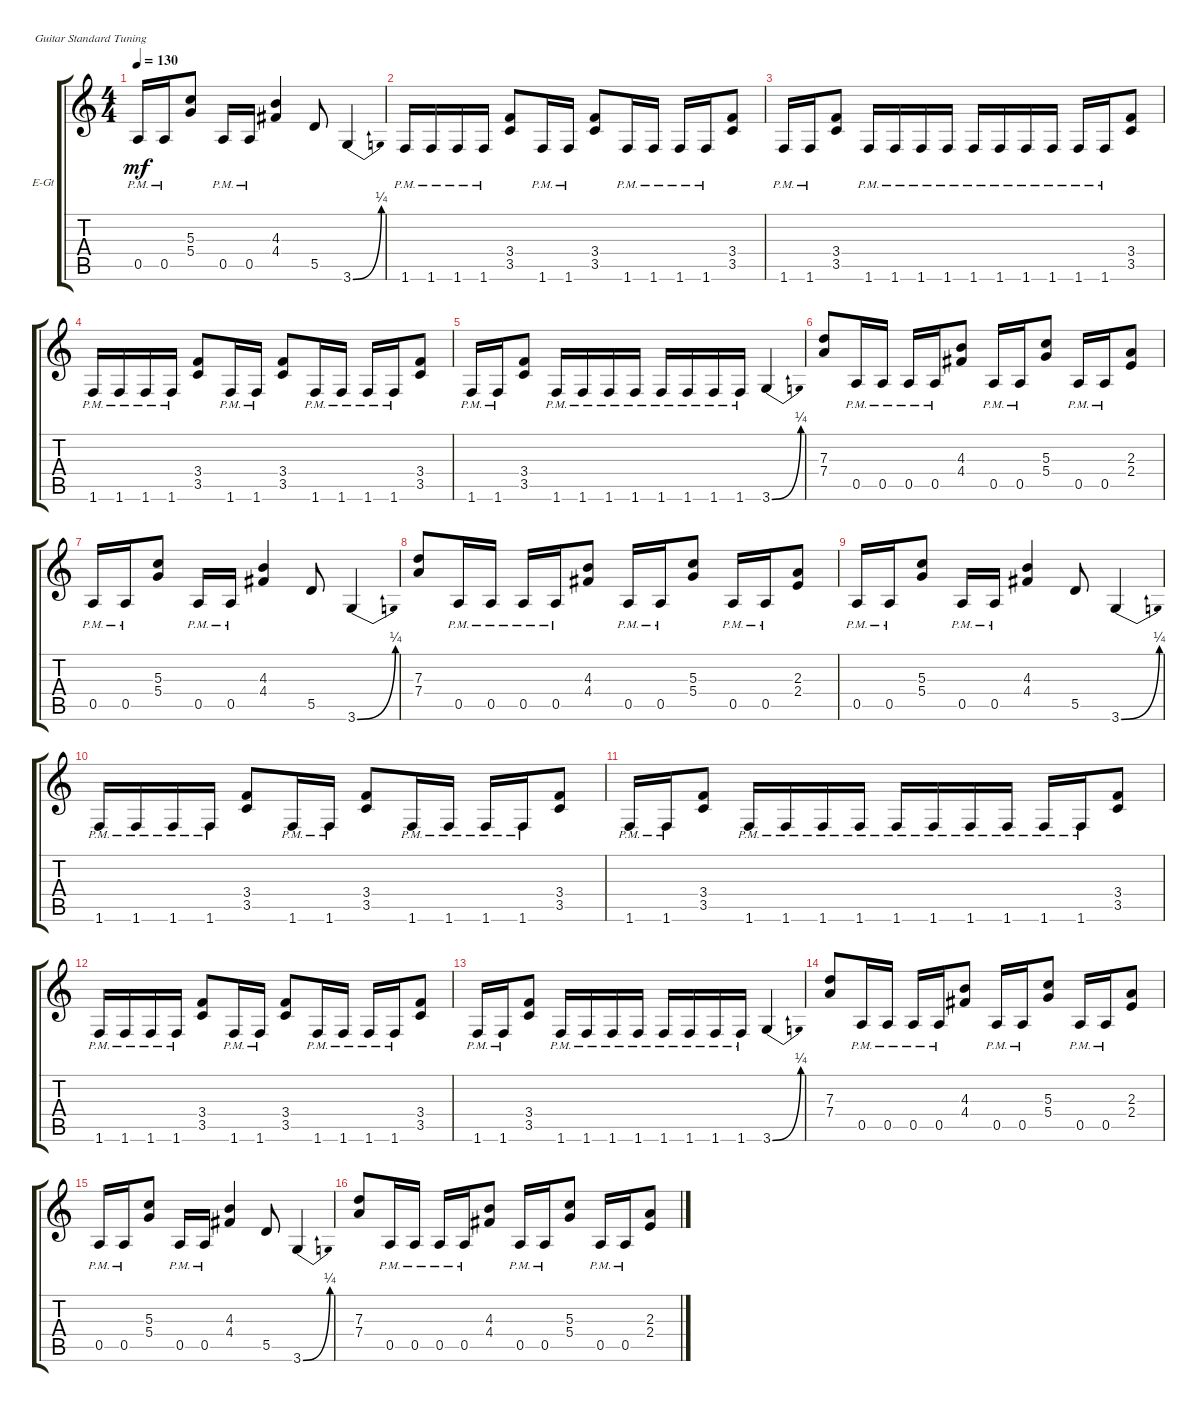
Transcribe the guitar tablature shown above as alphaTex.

\defaultSystemsLayout 4
\bracketExtendMode groupsimilarinstruments
\firstSystemTrackNameOrientation horizontal
\otherSystemsTrackNameOrientation horizontal
\track ("Electric Guitar" "E-Gt") {instrument distortionguitar}
\staff {score tabs}
\tuning (E4 B3 G3 D3 A2 E2)
\ts (4 4)
\tempo 130
\clef g2
\ks c
0.5{pm}.16{dy mf} 0.5{pm}.16 (5.4 5.3).8 0.5{pm}.16 0.5{pm}.16 (4.4 4.3).4 5.5.8 3.6{be (bend 0 0 57 1)}.4 |
1.6{pm}.16 1.6{pm}.16 1.6{pm}.16 1.6{pm}.16 (3.5 3.4).8 1.6{pm}.16 1.6{pm}.16 (3.5 3.4).8 1.6{pm}.16 1.6{pm}.16 1.6{pm}.16 1.6{pm}.16 (3.5 3.4).8 |
1.6{pm}.16 1.6{pm}.16 (3.5 3.4).8 1.6{pm}.16 1.6{pm}.16 1.6{pm}.16 1.6{pm}.16 1.6{pm}.16 1.6{pm}.16 1.6{pm}.16 1.6{pm}.16 1.6{pm}.16 1.6{pm}.16 (3.4 3.5).8 |
1.6{pm}.16 1.6{pm}.16 1.6{pm}.16 1.6{pm}.16 (3.5 3.4).8 1.6{pm}.16 1.6{pm}.16 (3.5 3.4).8 1.6{pm}.16 1.6{pm}.16 1.6{pm}.16 1.6{pm}.16 (3.5 3.4).8 |
1.6{pm}.16 1.6{pm}.16 (3.5 3.4).8 1.6{pm}.16 1.6{pm}.16 1.6{pm}.16 1.6{pm}.16 1.6{pm}.16 1.6{pm}.16 1.6{pm}.16 1.6{pm}.16 3.6{be (bend 0 0 57 1)}.4 |
(7.4 7.3).8 0.5{pm}.16 0.5{pm}.16 0.5{pm}.16 0.5{pm}.16 (4.4 4.3).8 0.5{pm}.16 0.5{pm}.16 (5.4 5.3).8 0.5{pm}.16 0.5{pm}.16 (2.4 2.3).8 |
0.5{pm}.16 0.5{pm}.16 (5.4 5.3).8 0.5{pm}.16 0.5{pm}.16 (4.4 4.3).4 5.5.8 3.6{be (bend 0 0 57 1)}.4 |
(7.4 7.3).8 0.5{pm}.16 0.5{pm}.16 0.5{pm}.16 0.5{pm}.16 (4.4 4.3).8 0.5{pm}.16 0.5{pm}.16 (5.4 5.3).8 0.5{pm}.16 0.5{pm}.16 (2.4 2.3).8 |
0.5{pm}.16 0.5{pm}.16 (5.4 5.3).8 0.5{pm}.16 0.5{pm}.16 (4.4 4.3).4 5.5.8 3.6{be (bend 0 0 57 1)}.4 |
1.6{pm}.16 1.6{pm}.16 1.6{pm}.16 1.6{pm}.16 (3.5 3.4).8 1.6{pm}.16 1.6{pm}.16 (3.5 3.4).8 1.6{pm}.16 1.6{pm}.16 1.6{pm}.16 1.6{pm}.16 (3.5 3.4).8 |
1.6{pm}.16 1.6{pm}.16 (3.5 3.4).8 1.6{pm}.16 1.6{pm}.16 1.6{pm}.16 1.6{pm}.16 1.6{pm}.16 1.6{pm}.16 1.6{pm}.16 1.6{pm}.16 1.6{pm}.16 1.6{pm}.16 (3.4 3.5).8 |
1.6{pm}.16 1.6{pm}.16 1.6{pm}.16 1.6{pm}.16 (3.5 3.4).8 1.6{pm}.16 1.6{pm}.16 (3.5 3.4).8 1.6{pm}.16 1.6{pm}.16 1.6{pm}.16 1.6{pm}.16 (3.5 3.4).8 |
1.6{pm}.16 1.6{pm}.16 (3.5 3.4).8 1.6{pm}.16 1.6{pm}.16 1.6{pm}.16 1.6{pm}.16 1.6{pm}.16 1.6{pm}.16 1.6{pm}.16 1.6{pm}.16 3.6{be (bend 0 0 57 1)}.4 |
(7.4 7.3).8 0.5{pm}.16 0.5{pm}.16 0.5{pm}.16 0.5{pm}.16 (4.4 4.3).8 0.5{pm}.16 0.5{pm}.16 (5.4 5.3).8 0.5{pm}.16 0.5{pm}.16 (2.4 2.3).8 |
0.5{pm}.16 0.5{pm}.16 (5.4 5.3).8 0.5{pm}.16 0.5{pm}.16 (4.4 4.3).4 5.5.8 3.6{be (bend 0 0 57 1)}.4 |
(7.4 7.3).8 0.5{pm}.16 0.5{pm}.16 0.5{pm}.16 0.5{pm}.16 (4.4 4.3).8 0.5{pm}.16 0.5{pm}.16 (5.4 5.3).8 0.5{pm}.16 0.5{pm}.16 (2.4 2.3).8
